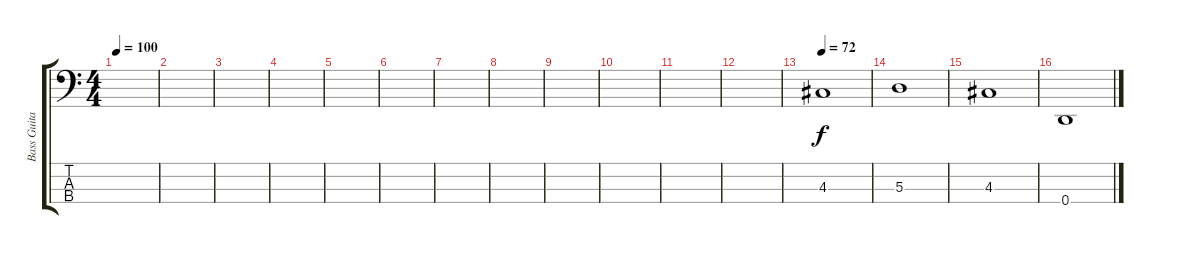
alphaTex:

\track ("Bass Guitar" "Bass Guita") {instrument electricbassfinger}
\staff {score tabs}
\tuning (G2 D2 A1 D1) {hide}
\ts (4 4)
\tempo 100
\clef f4
\ks c
|
|
|
|
|
|
|
|
|
|
|
|
\tempo 72
4.3.1 |
5.3.1 |
4.3.1 |
0.4.1
